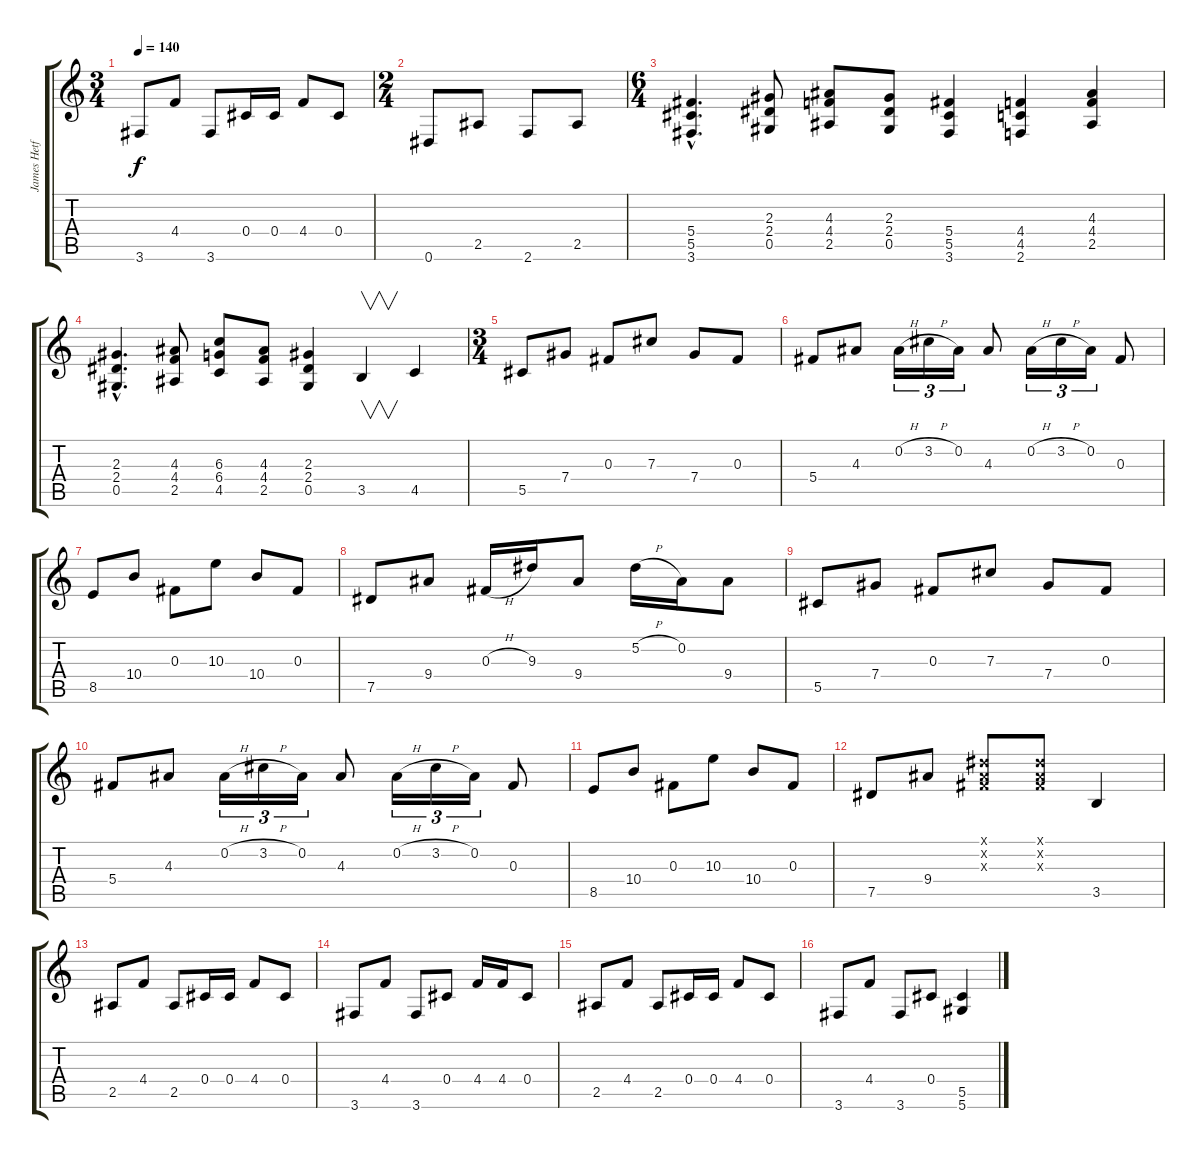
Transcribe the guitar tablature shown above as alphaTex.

\track ("James Hetfield" "James Hetf") {instrument electricguitarclean}
\staff {score tabs}
\tuning (Eb4 Bb3 Gb3 Db3 Ab2 Eb2) {hide}
\ts (3 4)
\tempo 140
\clef g2
\ks c
3.6.8{dy f} 4.4.8 3.6.8 0.4.16 0.4.16 4.4.8 0.4.8 |
\ts (2 4)
0.6.8 2.5.8 2.6.8 2.5.8 |
\ts (6 4)
(5.4{hac} 5.5{hac} 3.6{hac}).4{d instrument distortionguitar} (2.3 2.4 0.5).8 (4.3 4.4 2.5).8 (2.3 2.4 0.5).8 (5.4 5.5 3.6).4 (4.4 4.5 2.6).4 (4.3 4.4 2.5).4 |
(2.3{hac} 2.4{hac} 0.5{hac}).4{d} (4.3 4.4 2.5).8 (6.3 6.4 4.5).8 (4.3 4.4 2.5).8 (2.3 2.4 0.5).4 3.5.4{v} 4.5.4 |
\ts (3 4)
5.5.8{instrument electricguitarclean} 7.4.8 0.3.8 7.3.8 7.4.8 0.3.8 |
5.4.8 4.3.8 0.2{h}.16{tu (3 2)} 3.2{h}.16{tu (3 2)} 0.2.16{tu (3 2)} 4.3.8 0.2{h}.16{tu (3 2)} 3.2{h}.16{tu (3 2)} 0.2.16{tu (3 2)} 0.3.8 |
8.5.8 10.4.8 0.3.8 10.3.8 10.4.8 0.3.8 |
7.5.8 9.4.8 0.3{h}.16 9.3.16 9.4.8 5.2{h}.16 0.2.16 9.4.8 |
5.5.8 7.4.8 0.3.8 7.3.8 7.4.8 0.3.8 |
5.4.8 4.3.8 0.2{h}.16{tu (3 2)} 3.2{h}.16{tu (3 2)} 0.2.16{tu (3 2)} 4.3.8 0.2{h}.16{tu (3 2)} 3.2{h}.16{tu (3 2)} 0.2.16{tu (3 2)} 0.3.8 |
8.5.8 10.4.8 0.3.8 10.3.8 10.4.8 0.3.8 |
7.5.8 9.4.8 (0.1{x} 0.2{x} 0.3{x}).8 (0.1{x} 0.2{x} 0.3{x}).8 3.5.4 |
2.5.8 4.4.8 2.5.8 0.4.16 0.4.16 4.4.8 0.4.8 |
3.6.8 4.4.8 3.6.8 0.4.8 4.4.16 4.4.16 0.4.8 |
2.5.8 4.4.8 2.5.8 0.4.16 0.4.16 4.4.8 0.4.8 |
3.6.8 4.4.8 3.6.8 0.4.8 (5.5 5.6).4
